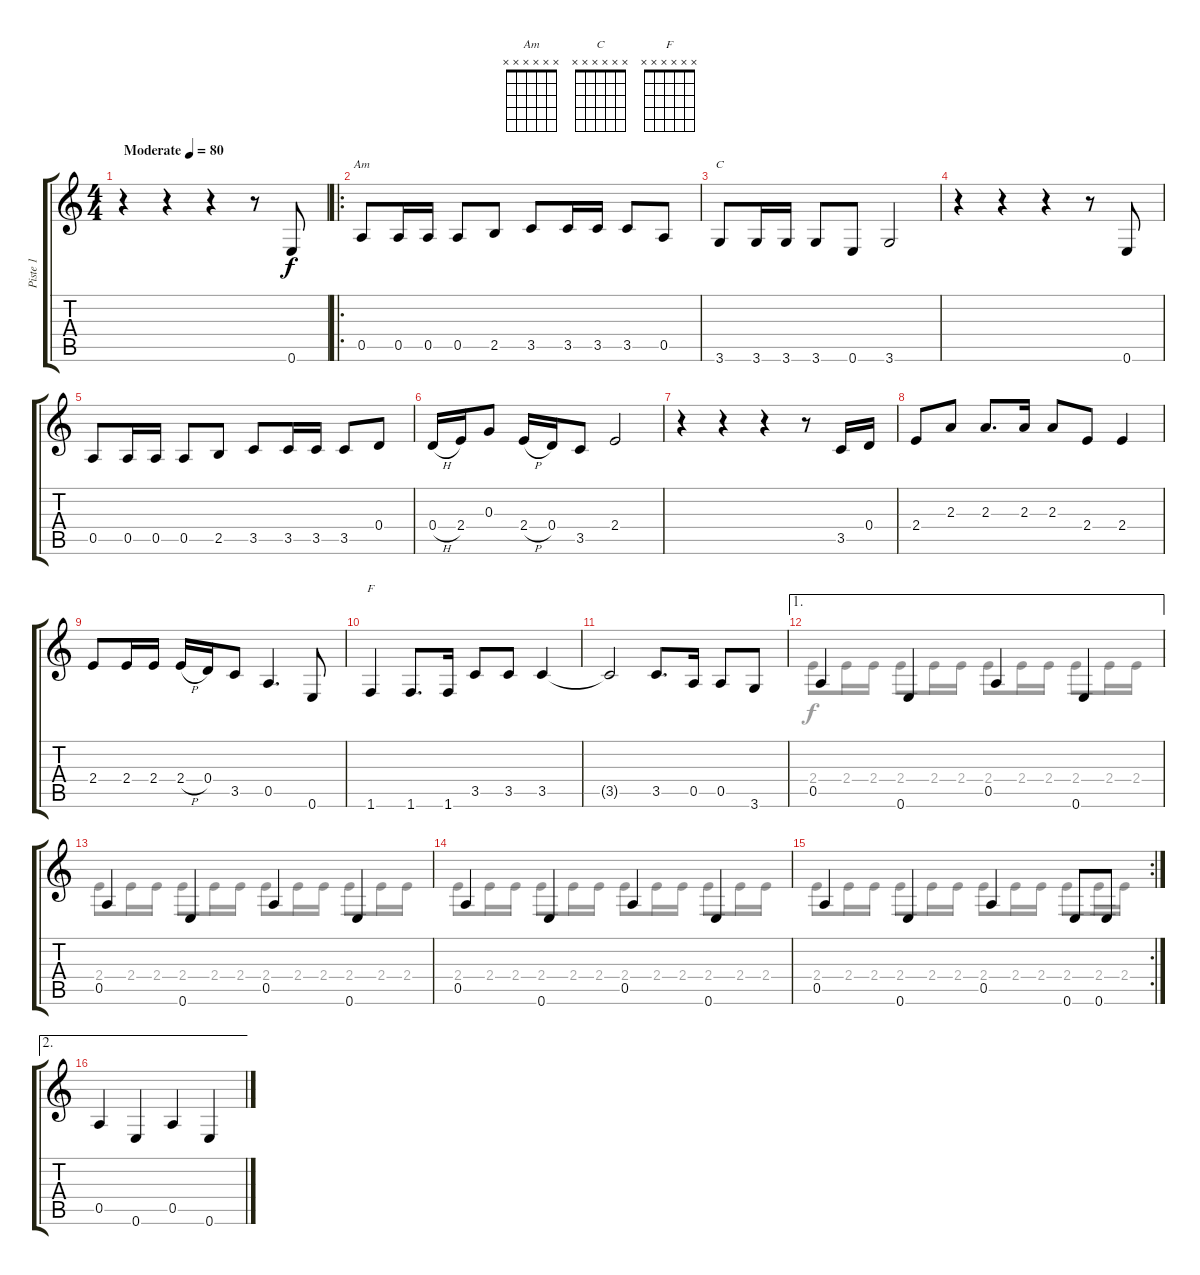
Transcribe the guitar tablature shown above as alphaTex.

\track ("Piste 1" "Piste 1") {instrument acousticguitarsteel}
\staff {score tabs}
\tuning (E4 B3 G3 D3 A2 E2) {hide}
\chord ("Am" x x x x x x)
\chord ("C" x x x x x x)
\chord ("F" x x x x x x)
\voice
\ts (4 4)
\tempo (80 "Moderate")
\clef g2
\ks c
r.4{dy f instrument acousticguitarsteel} r.4 r.4 r.8 0.6.8 |
\ro
0.5.8{ch "Am"} 0.5.16 0.5.16 0.5.8 2.5.8 3.5.8 3.5.16 3.5.16 3.5.8 0.5.8 |
3.6.8{ch "C"} 3.6.16 3.6.16 3.6.8 0.6.8 3.6.2 |
r.4 r.4 r.4 r.8 0.6.8 |
0.5.8 0.5.16 0.5.16 0.5.8 2.5.8 3.5.8 3.5.16 3.5.16 3.5.8 0.4.8 |
0.4{h}.16 2.4.16 0.3.8 2.4{h}.16 0.4.16 3.5.8 2.4.2 |
r.4 r.4 r.4 r.8 3.5.16 0.4.16 |
2.4.8 2.3.8 2.3.8{d} 2.3.16 2.3.8 2.4.8 2.4.4 |
2.4.8 2.4.16 2.4.16 2.4{h}.16 0.4.16 3.5.8 0.5.4{d} 0.6.8 |
1.6.4{ch "F"} 1.6.8{d} 1.6.16 3.5.8 3.5.8 3.5.4 |
3.5{t}.2 3.5.8{d} 0.5.16 0.5.8 3.6.8 |
\ae 1
0.5.4 0.6.4 0.5.4 0.6.4 |
0.5.4 0.6.4 0.5.4 0.6.4 |
0.5.4 0.6.4 0.5.4 0.6.4 |
\rc 2
0.5.4 0.6.4 0.5.4 0.6.8 0.6.8 |
\ae 2
0.5.4 0.6.4 0.5.4 0.6.4
\voice
\clef g2
\ottava regular
\simile none
\ks c
|
|
|
|
|
|
|
|
|
|
|
2.4.8 2.4.16 2.4.16 2.4.8 2.4.16 2.4.16 2.4.8 2.4.16 2.4.16 2.4.8 2.4.16 2.4.16 |
2.4.8 2.4.16 2.4.16 2.4.8 2.4.16 2.4.16 2.4.8 2.4.16 2.4.16 2.4.8 2.4.16 2.4.16 |
2.4.8 2.4.16 2.4.16 2.4.8 2.4.16 2.4.16 2.4.8 2.4.16 2.4.16 2.4.8 2.4.16 2.4.16 |
2.4.8 2.4.16 2.4.16 2.4.8 2.4.16 2.4.16 2.4.8 2.4.16 2.4.16 2.4.8 2.4.16 2.4.16 |
